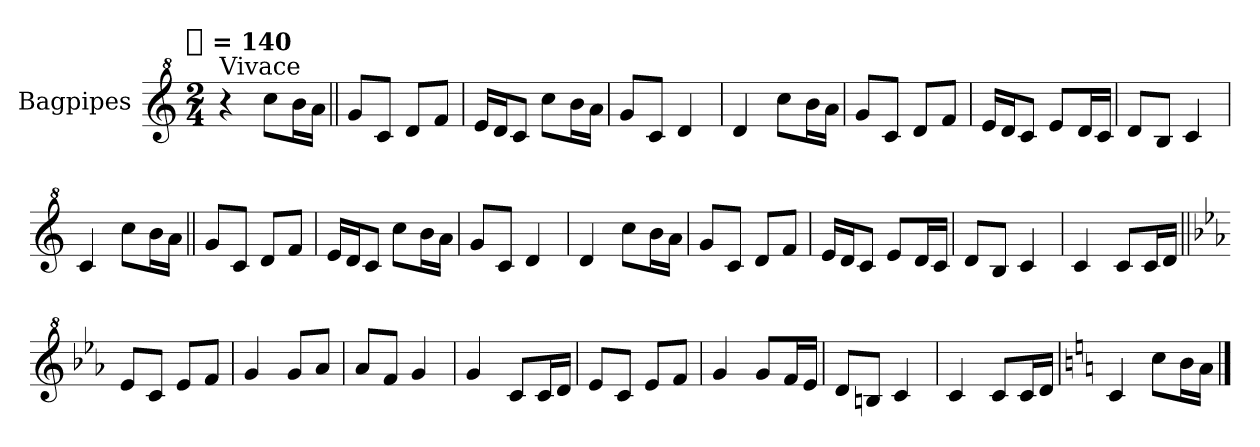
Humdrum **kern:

**kern
*part1
*staff1
*I"Bagpipes
*I'Bag
*clefG^2
*k[]
!!LO:TX:omd:t=[quarter] = 140
*M2/4
*MM140
=1
!LO:TX:a:t=Vivace
4r
8cccL
16bbL
16aaJJ
=||
8ggL
8ccJ
8ddL
8ffJ
=
16eeLL
16ddJ
8ccJ
8cccL
16bbL
16aaJJ
=
8ggL
8ccJ
4dd
=
4dd
8cccL
16bbL
16aaJJ
=
8ggL
8ccJ
8ddL
8ffJ
=
16eeLL
16ddJ
8ccJ
8eeL
16ddL
16ccJJ
=
8ddL
8bJ
4cc
=
4cc
8cccL
16bbL
16aaJJ
=||
8ggL
8ccJ
8ddL
8ffJ
=
16eeLL
16ddJ
8ccJ
8cccL
16bbL
16aaJJ
=
8ggL
8ccJ
4dd
=
4dd
8cccL
16bbL
16aaJJ
=
8ggL
8ccJ
8ddL
8ffJ
=
16eeLL
16ddJ
8ccJ
8eeL
16ddL
16ccJJ
=
8ddL
8bJ
4cc
=
4cc
8ccL
16ccL
16ddJJ
=||
*k[b-e-a-]
*E-:
8ee-L
8ccJ
8ee-L
8ffJ
=
4gg
8ggL
8aa-J
=
8aa-L
8ffJ
4gg
=
4gg
8ccL
16ccL
16ddJJ
=
8ee-L
8ccJ
8ee-L
8ffJ
=
4gg
8ggL
16ffL
16ee-JJ
=
8ddL
8bnJ
4cc
=
4cc
8ccL
16ccL
16ddJJ
=
*k[]
*C:
4cc
8cccL
16bbL
16aaJJ
==
*-
